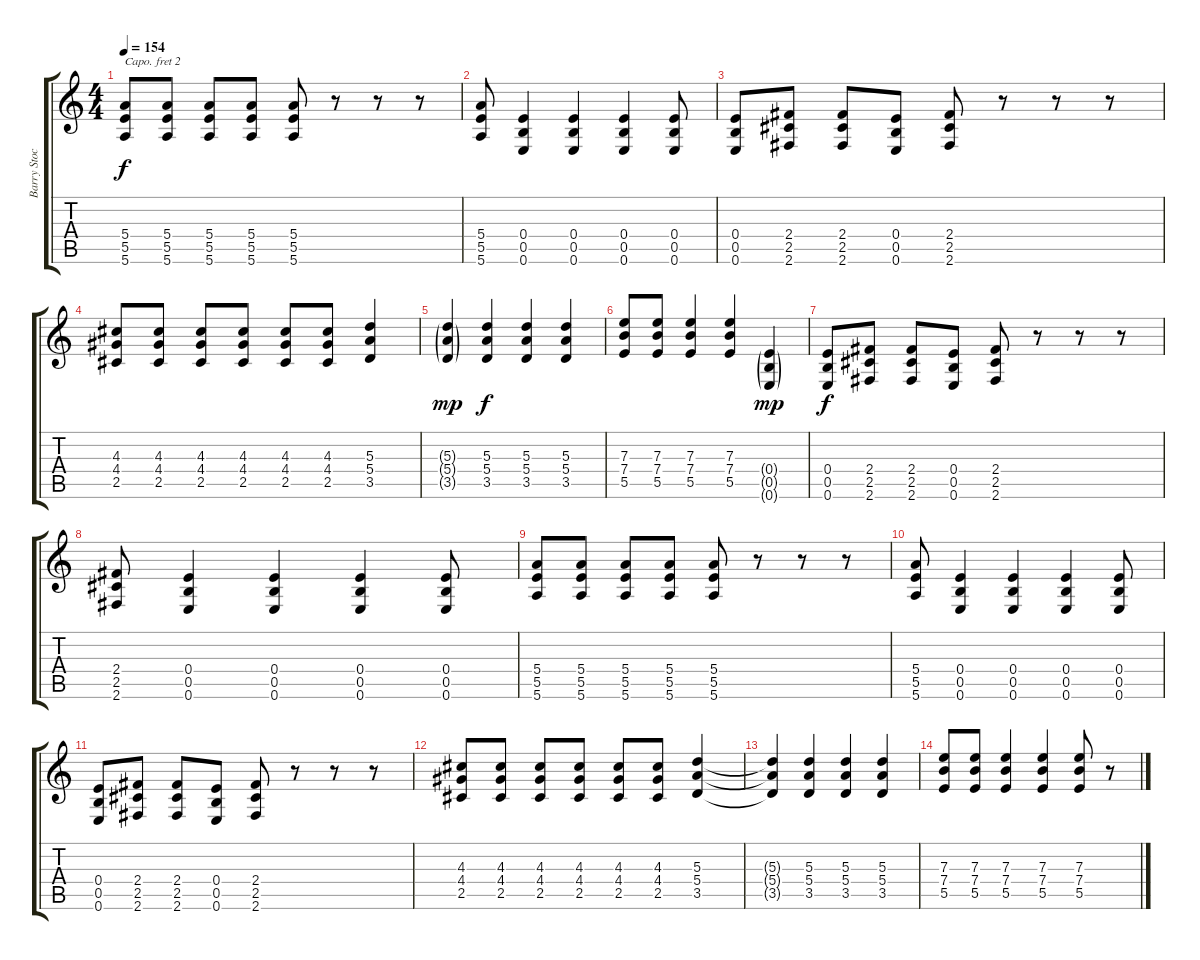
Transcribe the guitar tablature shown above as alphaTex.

\track ("Barry Stock" "Barry Stoc") {instrument electricguitarclean}
\staff {score tabs}
\capo 2
\tuning (E4 B3 G3 D3 A2 D2) {hide}
\ts (4 4)
\tempo 154
\clef g2
\ks c
(5.4 5.5 5.6).8{dy f} (5.4 5.5 5.6).8 (5.4 5.5 5.6).8 (5.4 5.5 5.6).8 (5.4 5.5 5.6).8 r.8 r.8 r.8 |
(5.4 5.5 5.6).8 (0.4 0.5 0.6).4 (0.4 0.5 0.6).4 (0.4 0.5 0.6).4 (0.4 0.5 0.6).8 |
(0.4 0.5 0.6).8 (2.4 2.5 2.6).8 (2.4 2.5 2.6).8 (0.4 0.5 0.6).8 (2.4 2.5 2.6).8 r.8 r.8 r.8 |
(4.3 4.4 2.5).8 (4.3 4.4 2.5).8 (4.3 4.4 2.5).8 (4.3 4.4 2.5).8 (4.3 4.4 2.5).8 (4.3 4.4 2.5).8 (5.3 5.4 3.5).4 |
(5.3{g} 5.4{g} 3.5{g}).4{dy mp} (5.3 5.4 3.5).4{dy f} (5.3 5.4 3.5).4 (5.3 5.4 3.5).4 |
(7.3 7.4 5.5).8 (7.3 7.4 5.5).8 (7.3 7.4 5.5).4 (7.3 7.4 5.5).4 (0.4{g} 0.5{g} 0.6{g}).4{dy mp} |
(0.4 0.5 0.6).8{dy f} (2.4 2.5 2.6).8 (2.4 2.5 2.6).8 (0.4 0.5 0.6).8 (2.4 2.5 2.6).8 r.8 r.8 r.8 |
(2.4 2.5 2.6).8 (0.4 0.5 0.6).4 (0.4 0.5 0.6).4 (0.4 0.5 0.6).4 (0.4 0.5 0.6).8 |
(5.4 5.5 5.6).8 (5.4 5.5 5.6).8 (5.4 5.5 5.6).8 (5.4 5.5 5.6).8 (5.4 5.5 5.6).8 r.8 r.8 r.8 |
(5.4 5.5 5.6).8 (0.4 0.5 0.6).4 (0.4 0.5 0.6).4 (0.4 0.5 0.6).4 (0.4 0.5 0.6).8 |
(0.4 0.5 0.6).8 (2.4 2.5 2.6).8 (2.4 2.5 2.6).8 (0.4 0.5 0.6).8 (2.4 2.5 2.6).8 r.8 r.8 r.8 |
(4.3 4.4 2.5).8 (4.3 4.4 2.5).8 (4.3 4.4 2.5).8 (4.3 4.4 2.5).8 (4.3 4.4 2.5).8 (4.3 4.4 2.5).8 (5.3 5.4 3.5).4 |
(5.3{t} 5.4{t} 3.5{t}).4 (5.3 5.4 3.5).4 (5.3 5.4 3.5).4 (5.3 5.4 3.5).4 |
(7.3 7.4 5.5).8 (7.3 7.4 5.5).8 (7.3 7.4 5.5).4 (7.3 7.4 5.5).4 (7.3 7.4 5.5).8 r.8
